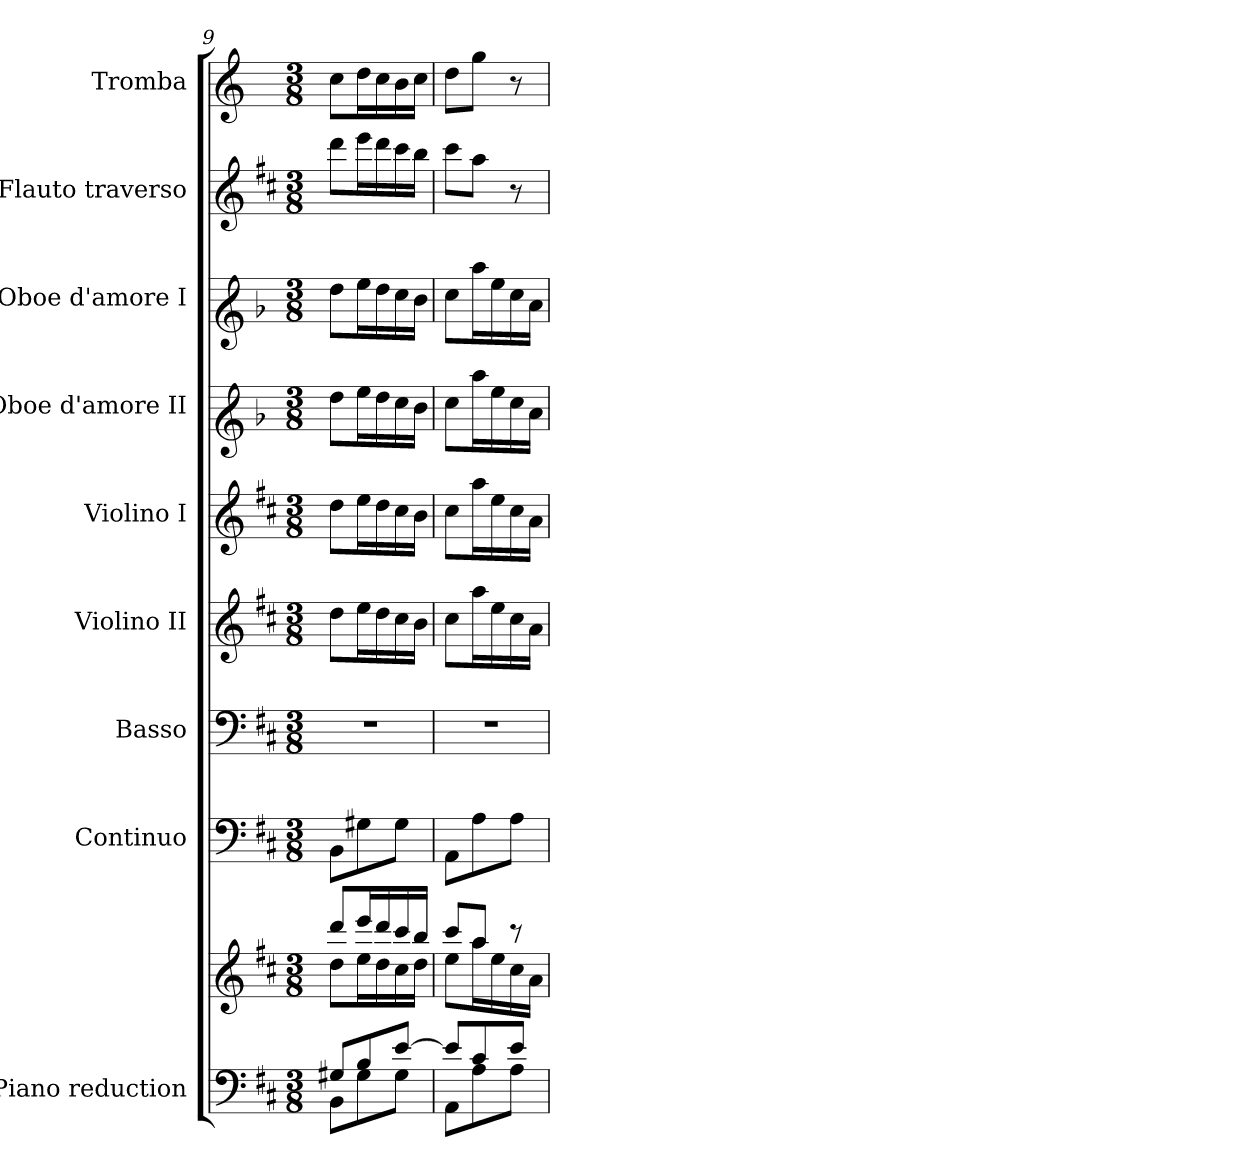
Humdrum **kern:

**kern	**kern	**kern	**kern	**kern	**kern	**kern	**kern	**kern	**kern
*part9	*part9	*part8	*part7	*part6	*part5	*part4	*part3	*part2	*part1
*staff10	*staff9	*staff8	*staff7	*staff6	*staff5	*staff4	*staff3	*staff2	*staff1
*I"Piano reduction	*	*I"Continuo	*I"Basso	*I"Violino II	*I"Violino I	*I"Oboe d'amore II	*I"Oboe d'amore I	*I"Flauto traverso	*I"Tromba
*I'Pno	*	*	*	*I'Vln	*I'Vln	*	*	*I'Fl	*
*clefF4	*clefG2	*clefF4	*clefF4	*clefG2	*clefG2	*clefG1	*clefG1	*clefG2	*clefG2
*	*	*	*	*	*	*ITrd2c3	*ITrd2c3	*	*ITrd-1c-2
*k[f#c#]	*k[f#c#]	*k[f#c#]	*k[f#c#]	*k[f#c#]	*k[f#c#]	*k[f#c#]	*k[f#c#]	*k[f#c#]	*k[f#c#]
*M3/8	*M3/8	*M3/8	*M3/8	*M3/8	*M3/8	*M3/8	*M3/8	*M3/8	*M3/8
=9	=9	=9	=9	=9	=9	=9	=9	=9	=9
*^	*^	*	*	*	*	*	*	*	*
8G#X/L	8BB\L	8ddd/L	8dd\L	8BB\L	4.r	8dd\L	8dd\L	8dd\L	8dd\L	8ddd\L	8dd\L
8B/	8G#\	16eee/L	16ee\L	8G#X\	.	16ee\L	16ee\L	16ee\L	16ee\L	16eee\L	16ee\L
.	.	16ddd/	16dd\	.	.	16dd\	16dd\	16dd\	16dd\	16ddd\	16dd\
[8e/J	8G#\J	16ccc#/	16cc#\	8G#\J	.	16cc#\	16cc#\	16cc#\	16cc#\	16ccc#\	16cc#\
.	.	16bb/JJ	16dd\JJ	.	.	16b\JJ	16b\JJ	16b\JJ	16b\JJ	16bb\JJ	16dd\JJ
!!LO:PB:g=z
=10	=10	=10	=10	=10	=10	=10	=10	=10	=10	=10	=10
8e/L]	8AA\L	8ccc#/L	8ee\L	8AA\L	4.r	8cc#\L	8cc#\L	8cc#\L	8cc#\L	8ccc#\L	8ee\L
8c#/	8A\	8aa/J	16aa\L	8A\	.	16aa\L	16aa\L	16aa\L	16aa\L	8aa\J	8aa\J
.	.	.	16ee\	.	.	16ee\	16ee\	16ee\	16ee\	.	.
8e/J	8A\J	8r	16cc#\	8A\J	.	16cc#\	16cc#\	16cc#\	16cc#\	8r	8r
.	.	.	16a\JJ	.	.	16a\JJ	16a\JJ	16a\JJ	16a\JJ	.	.
*v	*v	*	*	*	*	*	*	*	*	*	*
*	*v	*v	*	*	*	*	*	*	*	*
=	=	=	=	=	=	=	=	=	=
*-	*-	*-	*-	*-	*-	*-	*-	*-	*-
